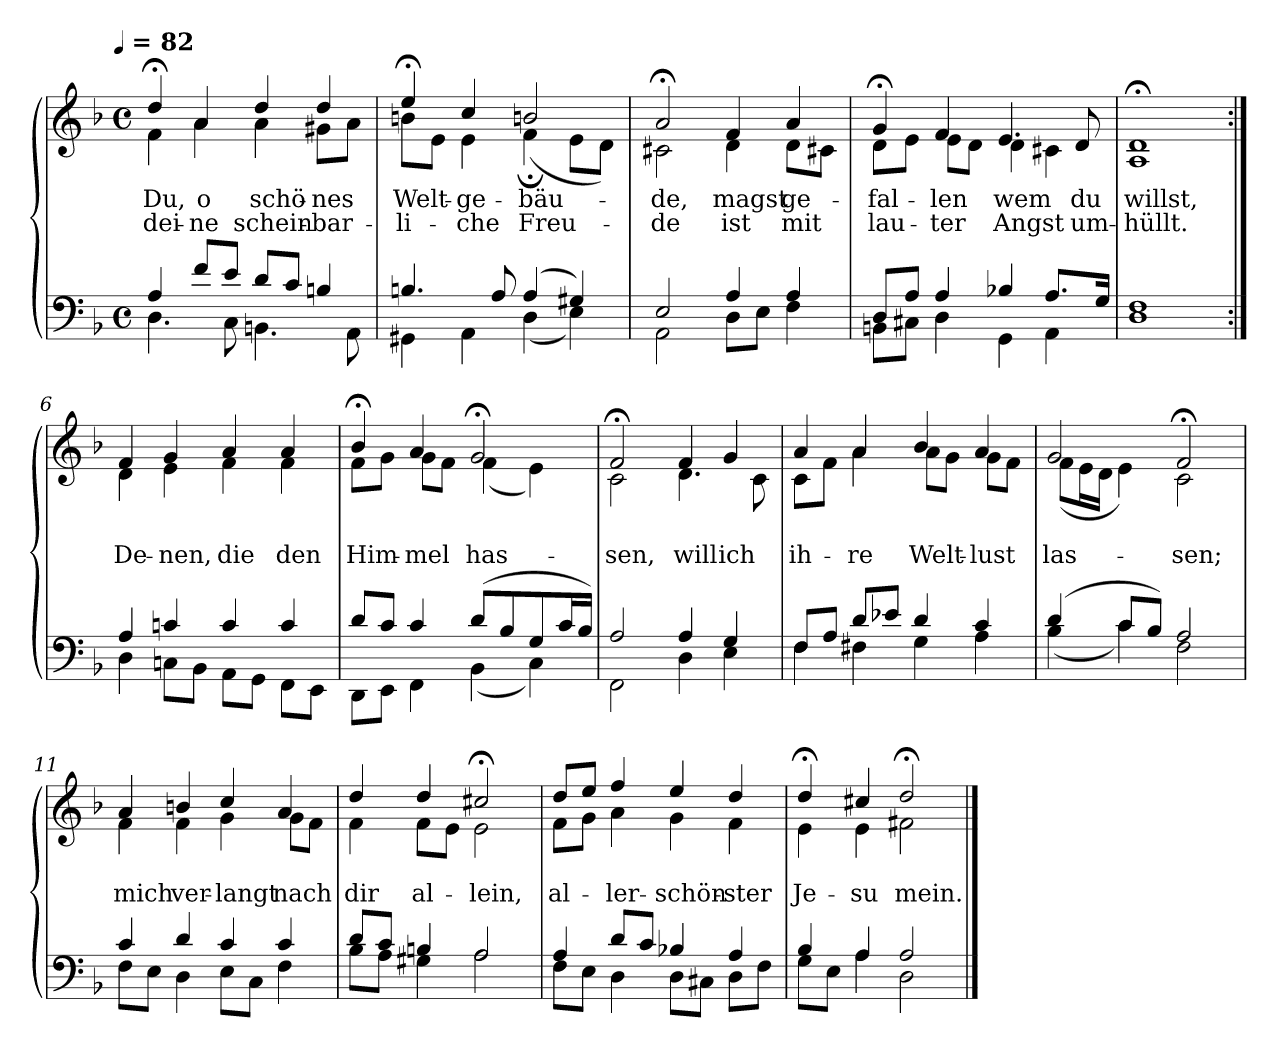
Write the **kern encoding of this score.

**kern	**kern	**text	**text	**dynam
*part1	*part1	*part1	*part1	*part1
*staff2	*staff1	*staff1	*staff1	*staff1/2
*clefF4	*clefG2	*	*	*
*k[b-]	*k[b-]	*	*	*
!!LO:TX:omd:t=[quarter] = 82
*M4/4	*M4/4	*	*	*
*met(c)	*met(c)	*	*	*
*MM82	*MM82	*	*	*
=1	=1	=1	=1	=1
*^	*^	*	*	*
4A	4.D	4dd;<	4f	Du,	dei-	.
8fL	.	4a	4a	o	-ne	.
8eJ	8C	.	.	.	.	.
8dL	4.BBn	4dd	4a	schö-	schein-	.
8cJ	.	.	.	.	.	.
4Bn	.	4dd	8g#XL	-nes	-bar-	♩ = 81
.	8AA	.	8aJ	.	.	.
=2	=2	=2	=2	=2	=2	=2
*	*	*MM80	*	*	*	*
4.Bn	4GG#X	4ee;<	8bnL	Welt-	-li-	.
.	.	.	8eJ	.	.	.
.	4AA	4cc	4e	-ge-	-che	.
8A	.	.	.	.	.	.
(4A	(4D	2bn	(4f;	-bäu-	Freu-	♩ = 79
4G#X)	4E)	.	8eL	.	.	.
.	.	.	8dJ)	.	.	.
=3	=3	=3	=3	=3	=3	=3
2E	2AA	2a;<	2c#X	-de,	-de	.
4A	8DL	4f	4d	magst	ist	♩ = 81
.	8EJ	.	.	.	.	.
4A	4F	4a	8dL	ge-	mit	♩ = 79
.	.	.	8c#XJ	.	.	.
=4	=4	=4	=4	=4	=4	=4
*	*	*MM81	*	*	*	*
8DL	8BBnL	4g;<	8dL	-fal-	lau-	.
8AJ	8C#XJ	.	8eJ	.	.	.
4A	4D	4f	8eL	-len	-ter	♩ = 79
.	.	.	8dJ	.	.	.
4B-X	4GG	4.e	4d	wem	Angst	.
8.AL	4AA	.	4c#X	.	.	.
.	.	8d	.	du	um-	.
16GJk	.	.	.	.	.	.
=5	=5	=5	=5	=5	=5	=5
*	*	*MM81	*	*	*	*
1F	1D	1d;<	1A	willst,	-hüllt.	.
!!LO:LB:g=z	!!
=6:|!	=6:|!	=6:|!	=6:|!	=6:|!	=6:|!	=6:|!
*	*	*MM81	*	*	*	*
4A	4D	4f	4d	.	De-	.
4cn	8CnL	4g	4e	.	-nen,	.
.	8BB-J	.	.	.	.	.
4c	8AAL	4a	4f	.	die	.
.	8GGJ	.	.	.	.	.
4c	8FFL	4a	4f	.	den	.
.	8EEJ	.	.	.	.	.
=7	=7	=7	=7	=7	=7	=7
8dL	8DDL	4b-;<	8fL	.	Him-	.
8cJ	8EEJ	.	8gJ	.	.	.
4c	4FF	4a	8gL	.	-mel	.
.	.	.	8fJ	.	.	.
(8dL	(4BB-	2g;<	(4f	.	has-	.
8B-	.	.	.	.	.	.
8G	4C)	.	4e)	.	.	.
16cL	.	.	.	.	.	.
16B-JJ)	.	.	.	.	.	.
=8	=8	=8	=8	=8	=8	=8
2A	2FF	2f;<	2c	.	-sen,	.
4A	4D	4f	4.d	.	will	♩ = 81.4
4G	4E	4g	.	.	ich	.
.	.	.	8c	.	.	.
=9	=9	=9	=9	=9	=9	=9
8FL	4F	4a	8cL	.	ih-	.
8AJ	.	.	8fJ	.	.	.
8dL	4F#X	4a	4a	.	-re	.
8e-XJ	.	.	.	.	.	.
4d	4G	4b-	8aL	.	Welt-	.
.	.	.	8gJ	.	.	.
4c	4A	4a	8gL	.	-lust	.
.	.	.	8fJ	.	.	.
!!LO:LB:g=z	!!
=10	=10	=10	=10	=10	=10	=10
*	*	*MM80	*	*	*	*
(4d	(4B-	2g	(8fL	.	las-	.
.	.	.	16eL	.	.	.
.	.	.	16dJJ	.	.	.
8cL	4c)	.	4e)	.	.	.
8B-J)	.	.	.	.	.	.
2A	2F	2f;<	2c	.	-sen;	.
=11	=11	=11	=11	=11	=11	=11
*	*	*MM80	*	*	*	*
4c	8FL	4a	4f	.	mich	.
.	8EJ	.	.	.	.	.
4d	4D	4bn	4f	.	ver-	.
4c	8EL	4cc	4g	.	-langt	.
.	8CJ	.	.	.	.	.
4c	4F	4a	8gL	.	nach	.
.	.	.	8fJ	.	.	.
=12	=12	=12	=12	=12	=12	=12
*	*	*MM80	*	*	*	*
8dL	8B-L	4dd	4f	.	dir	.
8cJ	8AJ	.	.	.	.	.
4Bn	4G#X	4dd	8fL	.	al-	.
.	.	.	8eJ	.	.	.
2A	2A	2cc#X;<	2e	.	-lein,	.
=13	=13	=13	=13	=13	=13	=13
4A	8FL	8ddL	8fL	.	al-	.
.	8EJ	8eeJ	8gJ	.	.	.
8dL	4D	4ff	4a	.	-ler-	.
8cJ	.	.	.	.	.	.
4B-X	8DL	4ee	4g	.	-schön-	.
.	8C#XJ	.	.	.	.	.
4A	8DL	4dd	4f	.	-ster	.
.	8FJ	.	.	.	.	.
=14	=14	=14	=14	=14	=14	=14
4B-	8GL	4dd;<	4e	.	Je-	.
.	8EJ	.	.	.	.	.
4A	4A	4cc#X	4e	.	-su	♩ = 68
2A	2D	2dd;<	2f#X	.	mein.	.
*v	*v	*	*	*	*	*
*	*v	*v	*	*	*
==	==	==	==	==
*-	*-	*-	*-	*-
